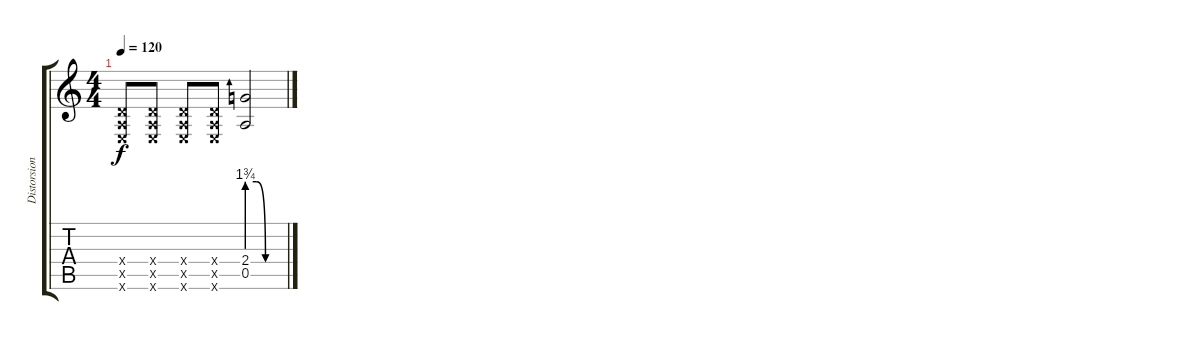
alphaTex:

\track ("Distorsion'as" "Distorsion") {instrument distortionguitar}
\staff {score tabs}
\tuning (E4 B3 G3 D3 A2 E2) {hide}
\ts (4 4)
\tempo 120
\clef g2
\ks c
(0.4{x} 0.5{x} 0.6{x}).8{dy f} (0.4{x} 0.5{x} 0.6{x}).8 (0.4{x} 0.5{x} 0.6{x}).8 (0.4{x} 0.5{x} 0.6{x}).8 (2.4{be (custom 0 7 15 7 30 0 60 0)} 0.5).2
